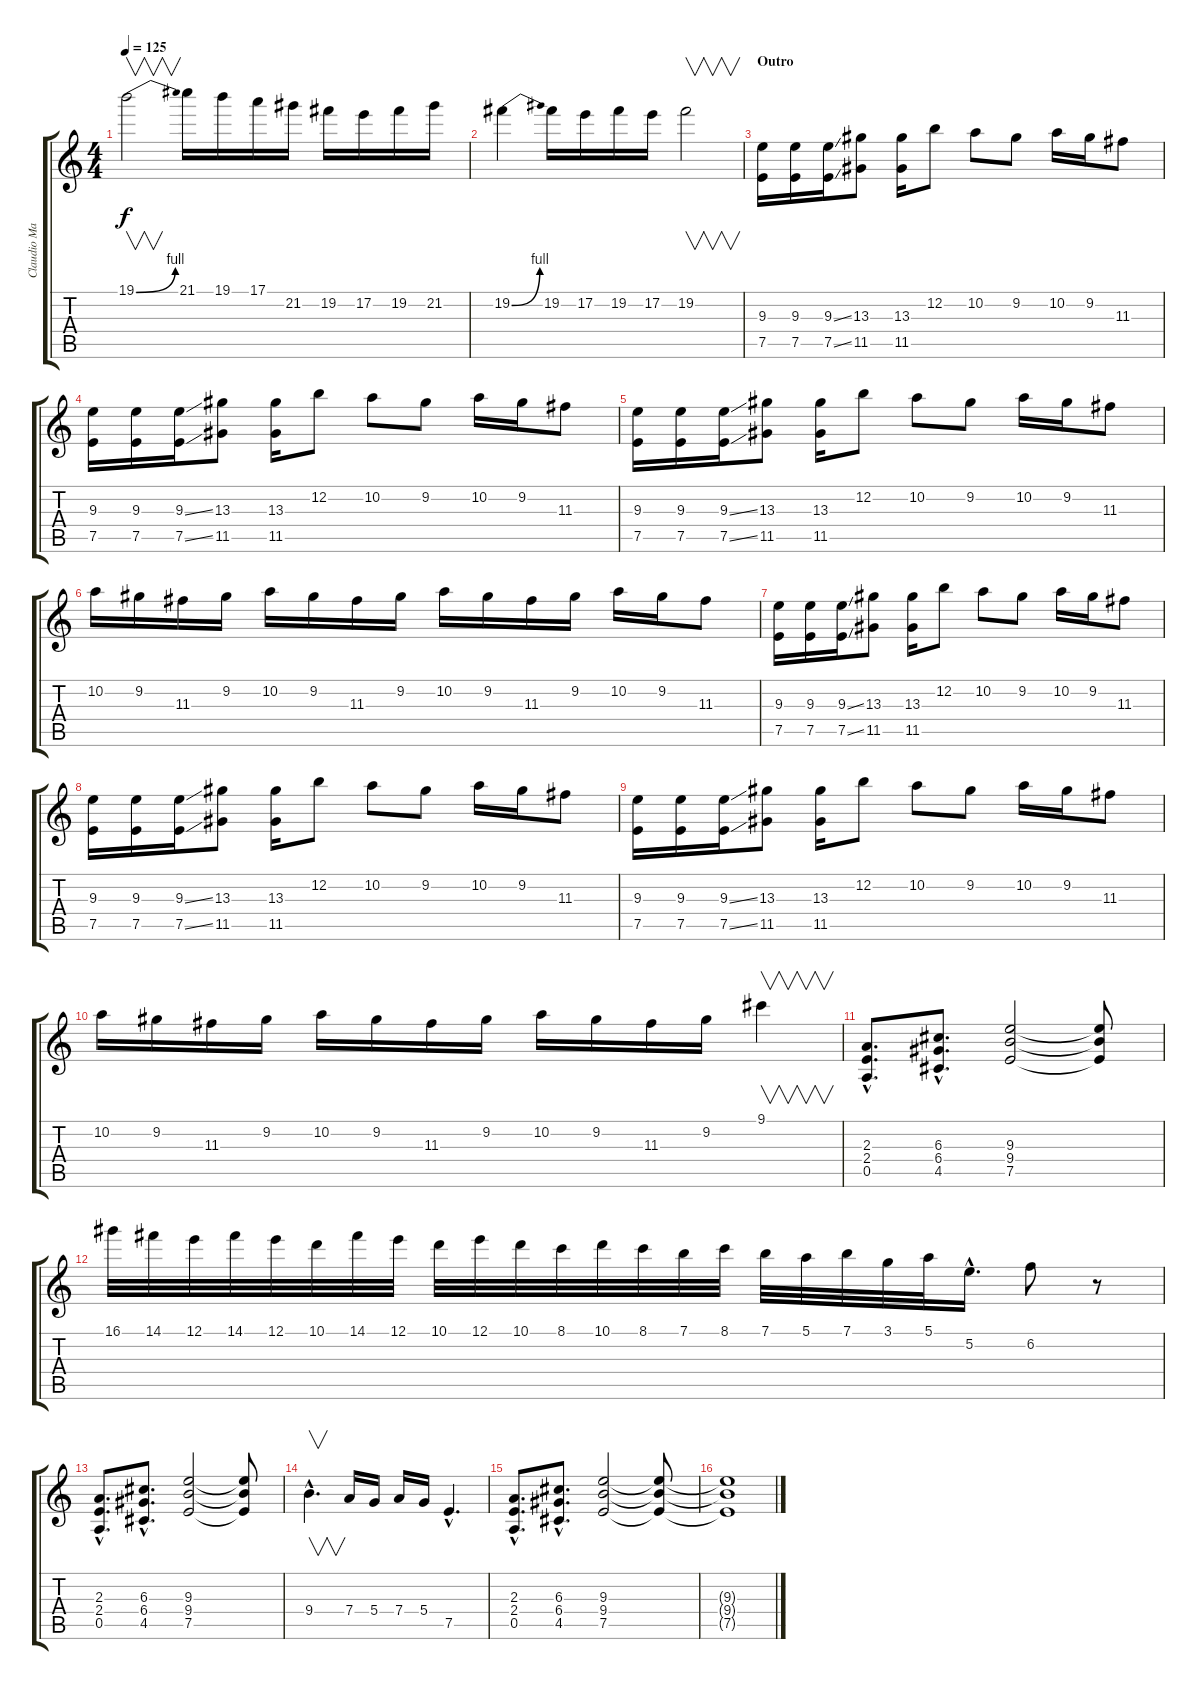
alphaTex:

\track ("Claudio Marciello (Gtr 1)" "Claudio Ma") {instrument distortionguitar}
\staff {score tabs}
\tuning (E4 B3 G3 D3 A2 E2) {hide}
\ts (4 4)
\tempo 125
\clef g2
\ks c
19.1{be (bend 0 0 60 4)}.2{v dy f} 21.1.16 19.1.16 17.1.16 21.2.16 19.2.16 17.2.16 19.2.16 21.2.16 |
19.2{be (bend 0 0 60 4)}.4 19.2.16 17.2.16 19.2.16 17.2.16 19.2.2{v} |
\section ("" "Outro")
(9.3 7.5).16 (9.3 7.5).16 (9.3{ss} 7.5{ss}).16 (13.3 11.5).8 (13.3 11.5).16 12.2.8 10.2.8 9.2.8 10.2.16 9.2.16 11.3.8 |
(9.3 7.5).16 (9.3 7.5).16 (9.3{ss} 7.5{ss}).16 (13.3 11.5).8 (13.3 11.5).16 12.2.8 10.2.8 9.2.8 10.2.16 9.2.16 11.3.8 |
(9.3 7.5).16 (9.3 7.5).16 (9.3{ss} 7.5{ss}).16 (13.3 11.5).8 (13.3 11.5).16 12.2.8 10.2.8 9.2.8 10.2.16 9.2.16 11.3.8 |
10.2.16 9.2.16 11.3.16 9.2.16 10.2.16 9.2.16 11.3.16 9.2.16 10.2.16 9.2.16 11.3.16 9.2.16 10.2.16 9.2.16 11.3.8 |
(9.3 7.5).16 (9.3 7.5).16 (9.3{ss} 7.5{ss}).16 (13.3 11.5).8 (13.3 11.5).16 12.2.8 10.2.8 9.2.8 10.2.16 9.2.16 11.3.8 |
(9.3 7.5).16 (9.3 7.5).16 (9.3{ss} 7.5{ss}).16 (13.3 11.5).8 (13.3 11.5).16 12.2.8 10.2.8 9.2.8 10.2.16 9.2.16 11.3.8 |
(9.3 7.5).16 (9.3 7.5).16 (9.3{ss} 7.5{ss}).16 (13.3 11.5).8 (13.3 11.5).16 12.2.8 10.2.8 9.2.8 10.2.16 9.2.16 11.3.8 |
10.2.16 9.2.16 11.3.16 9.2.16 10.2.16 9.2.16 11.3.16 9.2.16 10.2.16 9.2.16 11.3.16 9.2.16 9.1.4{v} |
(2.3{hac} 2.4{hac} 0.5{hac}).8{d} (6.3{hac} 6.4{hac} 4.5{hac}).8{d} (9.3 9.4 7.5).2 (9.3{t} 9.4{t} 7.5{t}).8 |
16.1.32 14.1.32 12.1.32 14.1.32 12.1.32 10.1.32 14.1.32 12.1.32 10.1.32 12.1.32 10.1.32 8.1.32 10.1.32 8.1.32 7.1.32 8.1.32 7.1.32 5.1.32 7.1.32 3.1.32 5.1.32 5.2{hac}.16{d} 6.2.8 r.8 |
(2.3{hac} 2.4{hac} 0.5{hac}).8{d} (6.3{hac} 6.4{hac} 4.5{hac}).8{d} (9.3 9.4 7.5).2 (9.3{t} 9.4{t} 7.5{t}).8 |
9.4{hac}.4{v d} 7.4.16 5.4.16 7.4.16 5.4.16 7.5{hac}.4{d} |
(2.3{hac} 2.4{hac} 0.5{hac}).8{d} (6.3{hac} 6.4{hac} 4.5{hac}).8{d} (9.3 9.4 7.5).2 (9.3{t} 9.4{t} 7.5{t}).8 |
(9.3{t} 9.4{t} 7.5{t}).1
